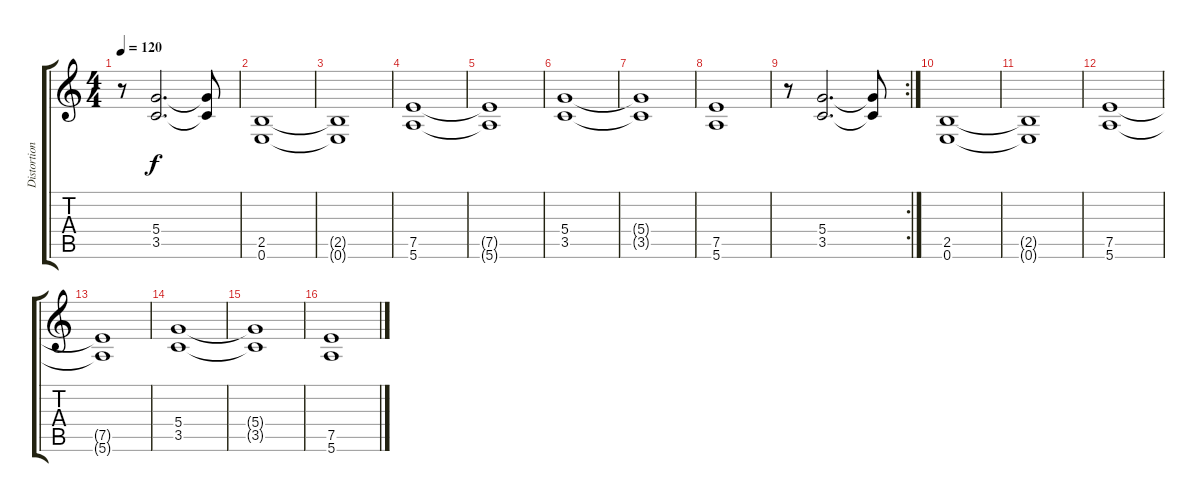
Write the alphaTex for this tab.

\track ("Distortion Guitar" "Distortion") {instrument distortionguitar}
\staff {score tabs}
\tuning (E4 B3 G3 D3 A2 E2) {hide}
\ts (4 4)
\tempo 120
\clef g2
\ks c
r.8{dy f} (5.4 3.5).2{d} (5.4{t} 3.5{t}).8 |
(2.5 0.6).1 |
(2.5{t} 0.6{t}).1 |
(7.5 5.6).1 |
(7.5{t} 5.6{t}).1 |
(5.4 3.5).1 |
(5.4{t} 3.5{t}).1 |
(7.5 5.6).1 |
\rc 2
r.8 (5.4 3.5).2{d} (5.4{t} 3.5{t}).8 |
(2.5 0.6).1 |
(2.5{t} 0.6{t}).1 |
(7.5 5.6).1 |
(7.5{t} 5.6{t}).1 |
(5.4 3.5).1 |
(5.4{t} 3.5{t}).1 |
(7.5 5.6).1
